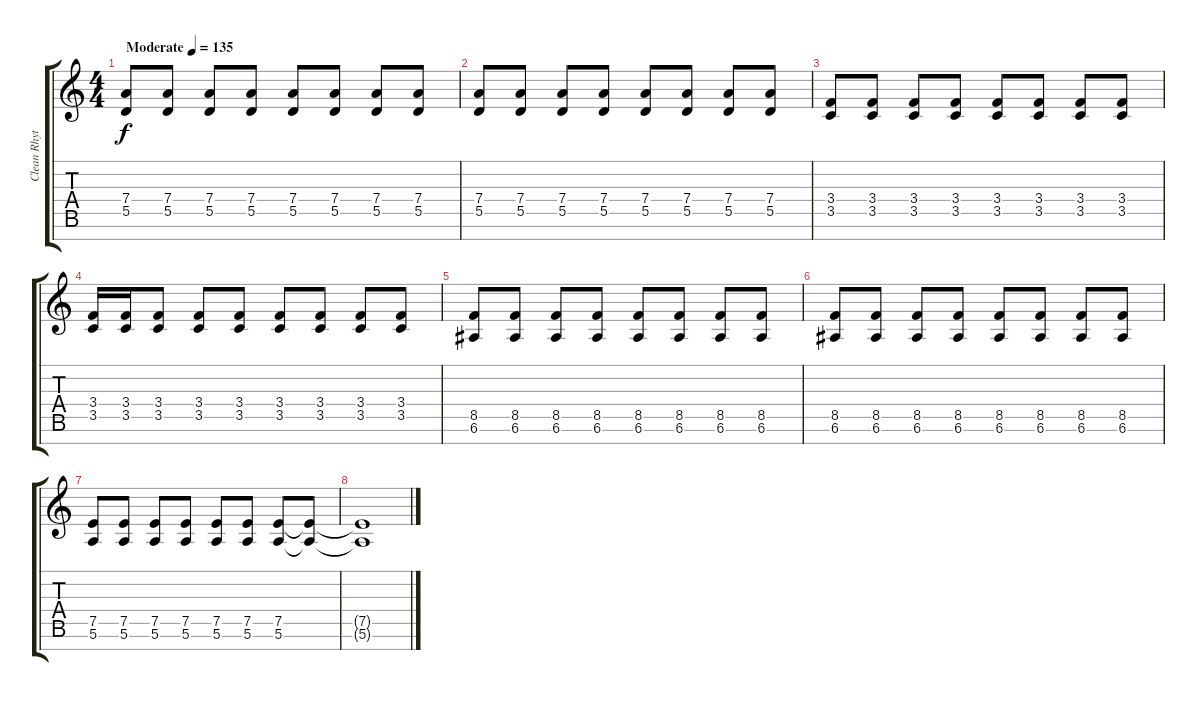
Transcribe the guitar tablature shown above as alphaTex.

\track ("Clean Rhythm" "Clean Rhyt") {instrument electricguitarclean}
\staff {score tabs}
\tuning (E4 B3 G3 D3 A2 E2 B1) {hide}
\ts (4 4)
\tempo (135 "Moderate")
\clef g2
\ks c
(7.4 5.5).8{dy f instrument electricguitarclean} (7.4 5.5).8 (7.4 5.5).8 (7.4 5.5).8 (7.4 5.5).8 (7.4 5.5).8 (7.4 5.5).8 (7.4 5.5).8 |
(7.4 5.5).8 (7.4 5.5).8 (7.4 5.5).8 (7.4 5.5).8 (7.4 5.5).8 (7.4 5.5).8 (7.4 5.5).8 (7.4 5.5).8 |
(3.4 3.5).8 (3.4 3.5).8 (3.4 3.5).8 (3.4 3.5).8 (3.4 3.5).8 (3.4 3.5).8 (3.4 3.5).8 (3.4 3.5).8 |
(3.4 3.5).16 (3.4 3.5).16 (3.4 3.5).8 (3.4 3.5).8 (3.4 3.5).8 (3.4 3.5).8 (3.4 3.5).8 (3.4 3.5).8 (3.4 3.5).8 |
(8.5 6.6).8 (8.5 6.6).8 (8.5 6.6).8 (8.5 6.6).8 (8.5 6.6).8 (8.5 6.6).8 (8.5 6.6).8 (8.5 6.6).8 |
(8.5 6.6).8 (8.5 6.6).8 (8.5 6.6).8 (8.5 6.6).8 (8.5 6.6).8 (8.5 6.6).8 (8.5 6.6).8 (8.5 6.6).8 |
(7.5 5.6).8 (7.5 5.6).8 (7.5 5.6).8 (7.5 5.6).8 (7.5 5.6).8 (7.5 5.6).8 (7.5 5.6).8 (7.5{t} 5.6{t}).8 |
(7.5{t} 5.6{t}).1
